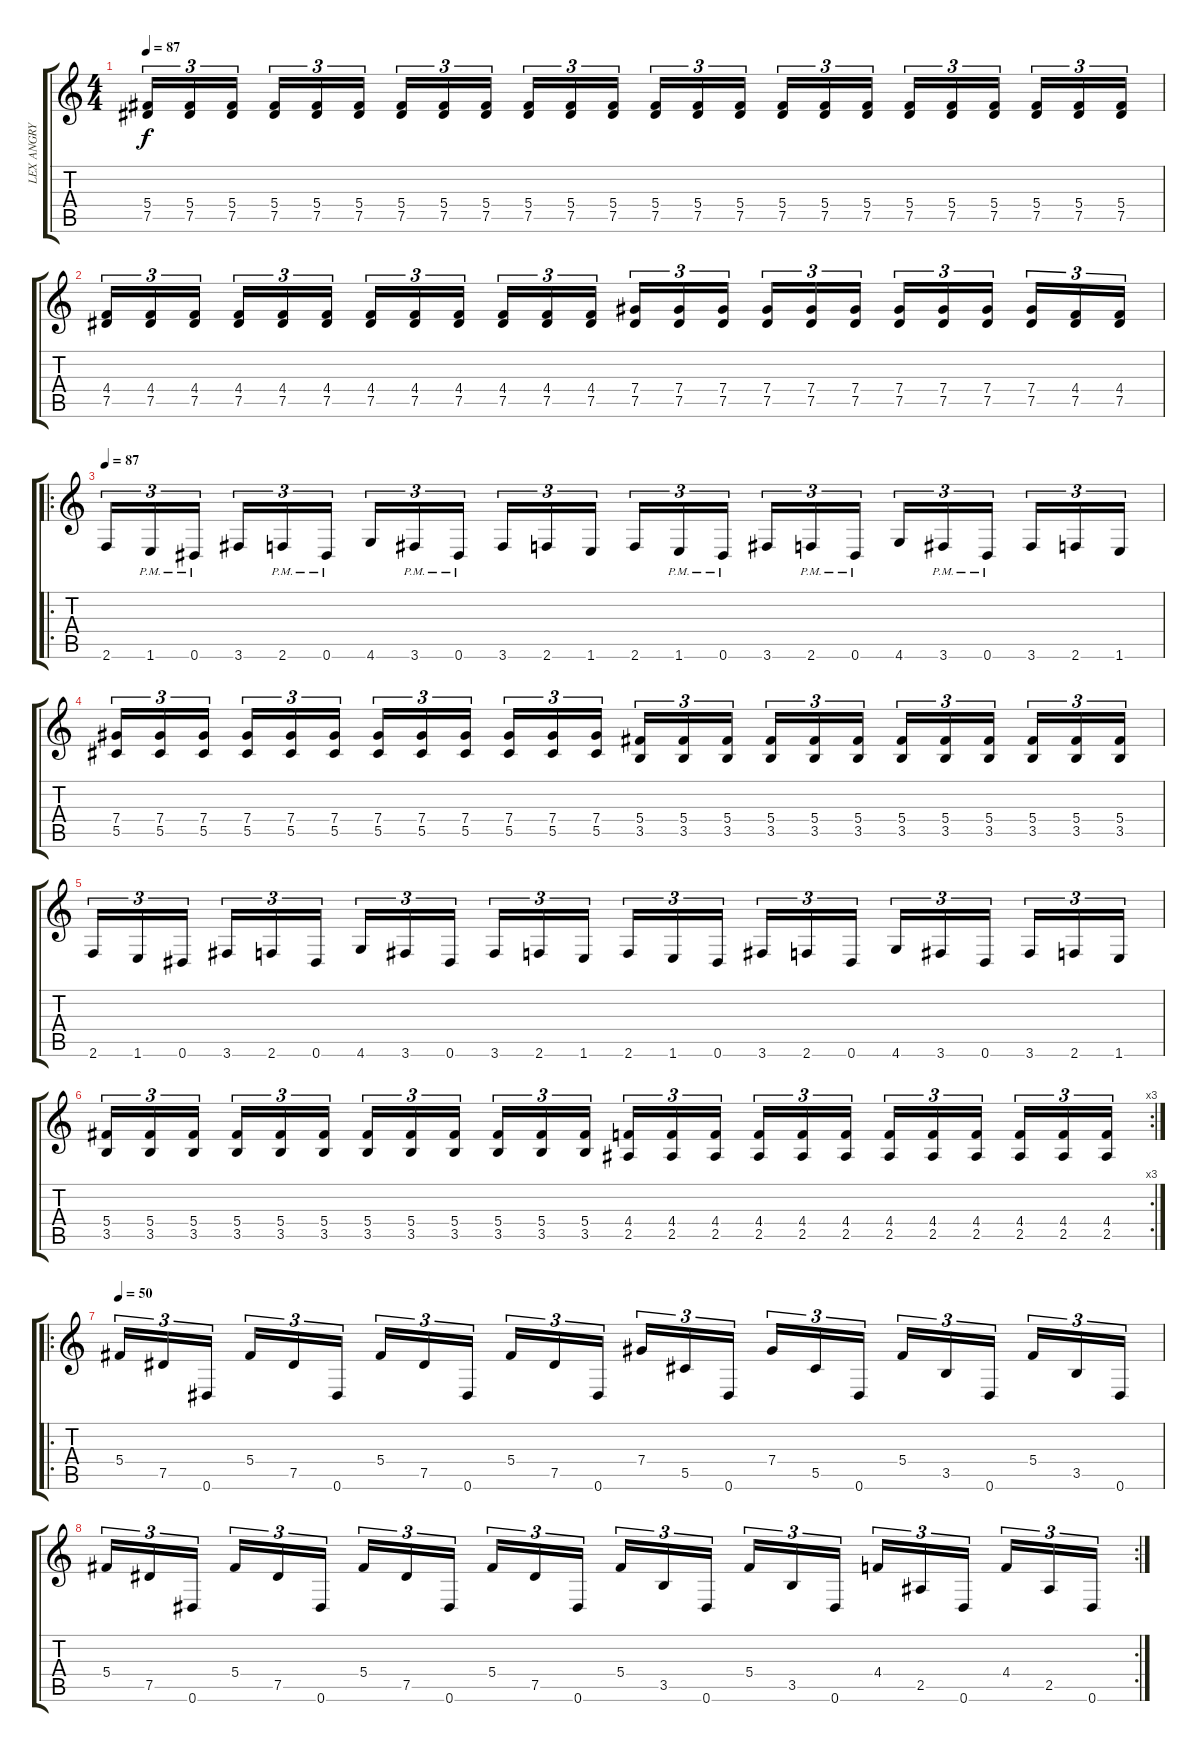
\track ("LEX ANGRY" "LEX ANGRY") {instrument distortionguitar}
\staff {score tabs}
\tuning (Eb4 Bb3 Gb3 Db3 Ab2 Eb2) {hide}
\ts (4 4)
\tempo 87
\clef g2
\ks c
(5.4 7.5).16{tu (3 2) dy f} (5.4 7.5).16{tu (3 2)} (5.4 7.5).16{tu (3 2) beam splitsecondary} (5.4 7.5).16{tu (3 2)} (5.4 7.5).16{tu (3 2)} (5.4 7.5).16{tu (3 2)} (5.4 7.5).16{tu (3 2)} (5.4 7.5).16{tu (3 2)} (5.4 7.5).16{tu (3 2) beam splitsecondary} (5.4 7.5).16{tu (3 2)} (5.4 7.5).16{tu (3 2)} (5.4 7.5).16{tu (3 2)} (5.4 7.5).16{tu (3 2)} (5.4 7.5).16{tu (3 2)} (5.4 7.5).16{tu (3 2) beam splitsecondary} (5.4 7.5).16{tu (3 2)} (5.4 7.5).16{tu (3 2)} (5.4 7.5).16{tu (3 2)} (5.4 7.5).16{tu (3 2)} (5.4 7.5).16{tu (3 2)} (5.4 7.5).16{tu (3 2) beam splitsecondary} (5.4 7.5).16{tu (3 2)} (5.4 7.5).16{tu (3 2)} (5.4 7.5).16{tu (3 2)} |
(4.4 7.5).16{tu (3 2)} (4.4 7.5).16{tu (3 2)} (4.4 7.5).16{tu (3 2) beam splitsecondary} (4.4 7.5).16{tu (3 2)} (4.4 7.5).16{tu (3 2)} (4.4 7.5).16{tu (3 2)} (4.4 7.5).16{tu (3 2)} (4.4 7.5).16{tu (3 2)} (4.4 7.5).16{tu (3 2) beam splitsecondary} (4.4 7.5).16{tu (3 2)} (4.4 7.5).16{tu (3 2)} (4.4 7.5).16{tu (3 2)} (7.4 7.5).16{tu (3 2)} (7.4 7.5).16{tu (3 2)} (7.4 7.5).16{tu (3 2) beam splitsecondary} (7.4 7.5).16{tu (3 2)} (7.4 7.5).16{tu (3 2)} (7.4 7.5).16{tu (3 2)} (7.4 7.5).16{tu (3 2)} (7.4 7.5).16{tu (3 2)} (7.4 7.5).16{tu (3 2) beam splitsecondary} (7.4 7.5).16{tu (3 2)} (4.4 7.5).16{tu (3 2)} (4.4 7.5).16{tu (3 2)} |
\ro
\tempo 87
2.6.16{tu (3 2)} 1.6{pm}.16{tu (3 2)} 0.6{pm}.16{tu (3 2) beam splitsecondary} 3.6.16{tu (3 2)} 2.6{pm}.16{tu (3 2)} 0.6{pm}.16{tu (3 2)} 4.6.16{tu (3 2)} 3.6{pm}.16{tu (3 2)} 0.6{pm}.16{tu (3 2) beam splitsecondary} 3.6.16{tu (3 2)} 2.6.16{tu (3 2)} 1.6.16{tu (3 2)} 2.6.16{tu (3 2)} 1.6{pm}.16{tu (3 2)} 0.6{pm}.16{tu (3 2) beam splitsecondary} 3.6.16{tu (3 2)} 2.6{pm}.16{tu (3 2)} 0.6{pm}.16{tu (3 2)} 4.6.16{tu (3 2)} 3.6{pm}.16{tu (3 2)} 0.6{pm}.16{tu (3 2) beam splitsecondary} 3.6.16{tu (3 2)} 2.6.16{tu (3 2)} 1.6.16{tu (3 2)} |
(7.4 5.5).16{tu (3 2)} (7.4 5.5).16{tu (3 2)} (7.4 5.5).16{tu (3 2) beam splitsecondary} (7.4 5.5).16{tu (3 2)} (7.4 5.5).16{tu (3 2)} (7.4 5.5).16{tu (3 2)} (7.4 5.5).16{tu (3 2)} (7.4 5.5).16{tu (3 2)} (7.4 5.5).16{tu (3 2) beam splitsecondary} (7.4 5.5).16{tu (3 2)} (7.4 5.5).16{tu (3 2)} (7.4 5.5).16{tu (3 2)} (5.4 3.5).16{tu (3 2)} (5.4 3.5).16{tu (3 2)} (5.4 3.5).16{tu (3 2) beam splitsecondary} (5.4 3.5).16{tu (3 2)} (5.4 3.5).16{tu (3 2)} (5.4 3.5).16{tu (3 2)} (5.4 3.5).16{tu (3 2)} (5.4 3.5).16{tu (3 2)} (5.4 3.5).16{tu (3 2) beam splitsecondary} (5.4 3.5).16{tu (3 2)} (5.4 3.5).16{tu (3 2)} (5.4 3.5).16{tu (3 2)} |
2.6.16{tu (3 2)} 1.6.16{tu (3 2)} 0.6.16{tu (3 2) beam splitsecondary} 3.6.16{tu (3 2)} 2.6.16{tu (3 2)} 0.6.16{tu (3 2)} 4.6.16{tu (3 2)} 3.6.16{tu (3 2)} 0.6.16{tu (3 2) beam splitsecondary} 3.6.16{tu (3 2)} 2.6.16{tu (3 2)} 1.6.16{tu (3 2)} 2.6.16{tu (3 2)} 1.6.16{tu (3 2)} 0.6.16{tu (3 2) beam splitsecondary} 3.6.16{tu (3 2)} 2.6.16{tu (3 2)} 0.6.16{tu (3 2)} 4.6.16{tu (3 2)} 3.6.16{tu (3 2)} 0.6.16{tu (3 2) beam splitsecondary} 3.6.16{tu (3 2)} 2.6.16{tu (3 2)} 1.6.16{tu (3 2)} |
\rc 3
(5.4 3.5).16{tu (3 2)} (5.4 3.5).16{tu (3 2)} (5.4 3.5).16{tu (3 2) beam splitsecondary} (5.4 3.5).16{tu (3 2)} (5.4 3.5).16{tu (3 2)} (5.4 3.5).16{tu (3 2)} (5.4 3.5).16{tu (3 2)} (5.4 3.5).16{tu (3 2)} (5.4 3.5).16{tu (3 2) beam splitsecondary} (5.4 3.5).16{tu (3 2)} (5.4 3.5).16{tu (3 2)} (5.4 3.5).16{tu (3 2)} (4.4 2.5).16{tu (3 2)} (4.4 2.5).16{tu (3 2)} (4.4 2.5).16{tu (3 2) beam splitsecondary} (4.4 2.5).16{tu (3 2)} (4.4 2.5).16{tu (3 2)} (4.4 2.5).16{tu (3 2)} (4.4 2.5).16{tu (3 2)} (4.4 2.5).16{tu (3 2)} (4.4 2.5).16{tu (3 2) beam splitsecondary} (4.4 2.5).16{tu (3 2)} (4.4 2.5).16{tu (3 2)} (4.4 2.5).16{tu (3 2)} |
\ro
\tempo 50
5.4.16{tu (3 2) instrument acousticguitarnylon} 7.5.16{tu (3 2)} 0.6.16{tu (3 2) beam splitsecondary} 5.4.16{tu (3 2)} 7.5.16{tu (3 2)} 0.6.16{tu (3 2)} 5.4.16{tu (3 2)} 7.5.16{tu (3 2)} 0.6.16{tu (3 2) beam splitsecondary} 5.4.16{tu (3 2)} 7.5.16{tu (3 2)} 0.6.16{tu (3 2)} 7.4.16{tu (3 2)} 5.5.16{tu (3 2)} 0.6.16{tu (3 2) beam splitsecondary} 7.4.16{tu (3 2)} 5.5.16{tu (3 2)} 0.6.16{tu (3 2)} 5.4.16{tu (3 2)} 3.5.16{tu (3 2)} 0.6.16{tu (3 2) beam splitsecondary} 5.4.16{tu (3 2)} 3.5.16{tu (3 2)} 0.6.16{tu (3 2)} |
\rc 2
5.4.16{tu (3 2) instrument acousticguitarnylon} 7.5.16{tu (3 2)} 0.6.16{tu (3 2) beam splitsecondary} 5.4.16{tu (3 2)} 7.5.16{tu (3 2)} 0.6.16{tu (3 2)} 5.4.16{tu (3 2)} 7.5.16{tu (3 2)} 0.6.16{tu (3 2) beam splitsecondary} 5.4.16{tu (3 2)} 7.5.16{tu (3 2)} 0.6.16{tu (3 2)} 5.4.16{tu (3 2)} 3.5.16{tu (3 2)} 0.6.16{tu (3 2) beam splitsecondary} 5.4.16{tu (3 2)} 3.5.16{tu (3 2)} 0.6.16{tu (3 2)} 4.4.16{tu (3 2)} 2.5.16{tu (3 2)} 0.6.16{tu (3 2) beam splitsecondary} 4.4.16{tu (3 2)} 2.5.16{tu (3 2)} 0.6.16{tu (3 2)}
